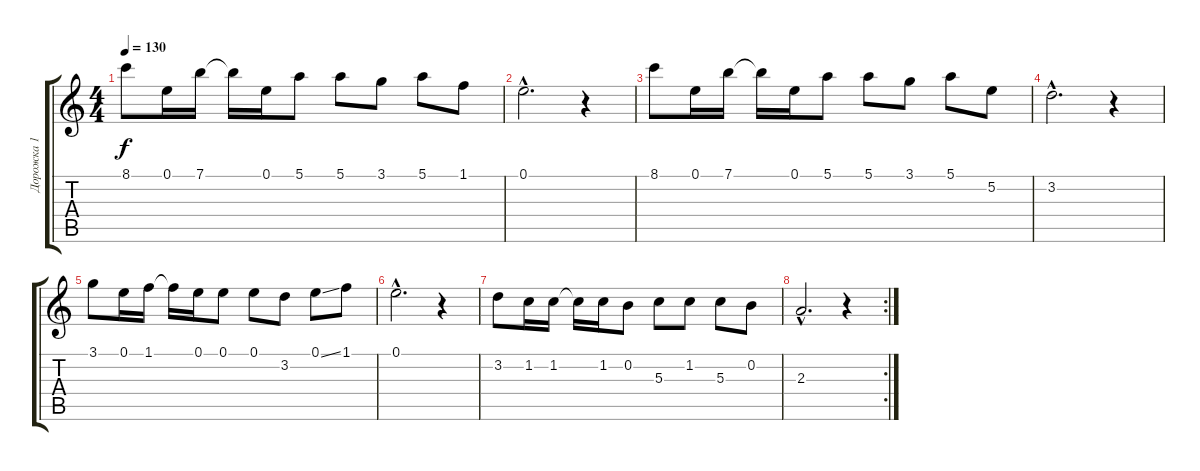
\track ("Дорожка 1" "Дорожка 1") {instrument acousticguitarsteel}
\staff {score tabs}
\tuning (E4 B3 G3 D3 A2 E2) {hide}
\ts (4 4)
\tempo 130
\clef g2
\ks c
8.1.8{dy f instrument acousticguitarsteel} 0.1.16 7.1.16 7.1{t}.16 0.1.16 5.1.8 5.1.8 3.1.8 5.1.8 1.1.8 |
0.1{hac}.2{d} r.4 |
8.1.8 0.1.16 7.1.16 7.1{t}.16 0.1.16 5.1.8 5.1.8 3.1.8 5.1.8 5.2.8 |
3.2{hac}.2{d} r.4 |
3.1.8 0.1.16 1.1.16 1.1{t}.16 0.1.16 0.1.8 0.1.8 3.2.8 0.1{ss}.8 1.1.8 |
0.1{hac}.2{d} r.4 |
3.2.8 1.2.16 1.2.16 1.2{t}.16 1.2.16 0.2.8 5.3.8 1.2.8 5.3.8 0.2.8 |
\rc 2
2.3{hac}.2{d} r.4
